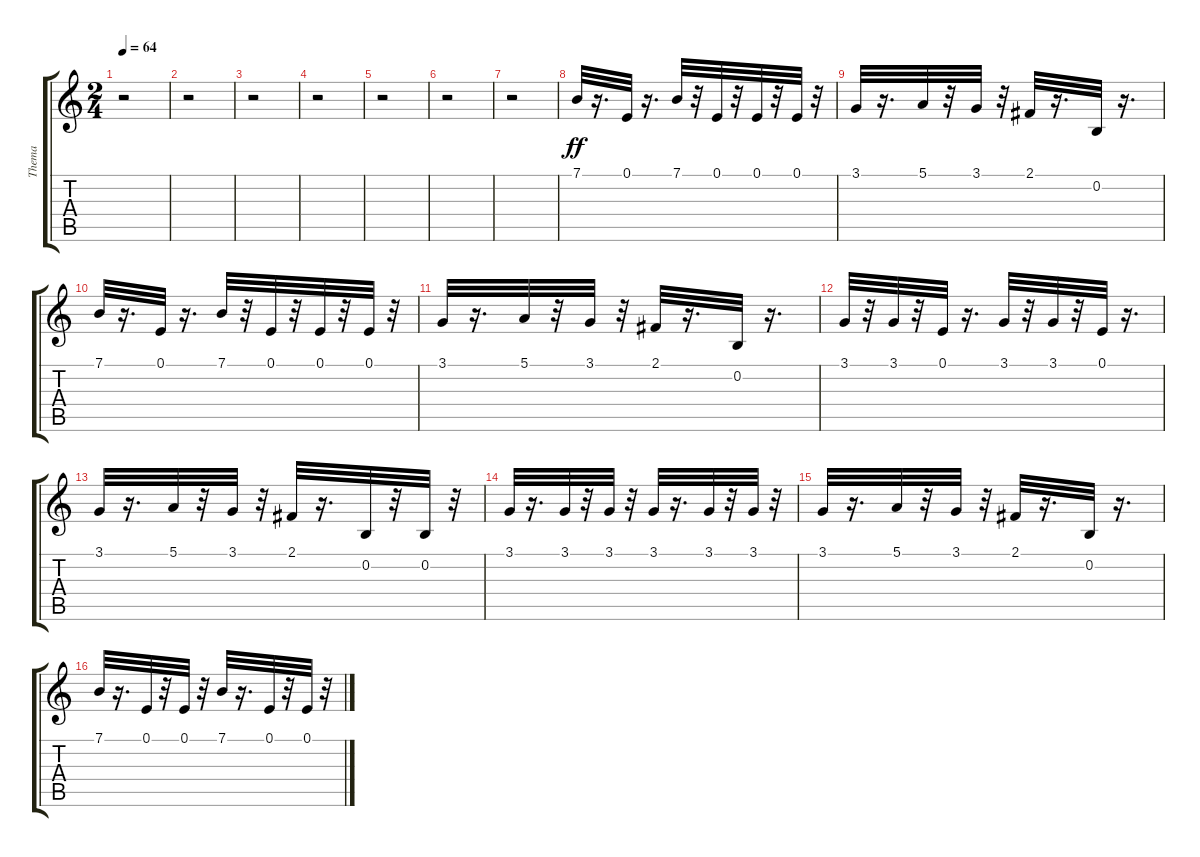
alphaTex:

\track ("Thema" "Thema") {instrument fx5brightness}
\staff {score tabs}
\tuning (E4 B3 G3 D3 A2 E2) {hide}
\ts (2 4)
\tempo 64
\clef g2
\ks c
r.2{dy ff} |
r.2 |
r.2 |
r.2 |
r.2 |
r.2 |
r.2 |
7.1.32 r.16{d} 0.1.32 r.16{d} 7.1.32 r.32 0.1.32 r.32 0.1.32 r.32 0.1.32 r.32 |
3.1.32 r.16{d} 5.1.32 r.32 3.1.32 r.32 2.1.32 r.16{d} 0.2.32 r.16{d} |
7.1.32 r.16{d} 0.1.32 r.16{d} 7.1.32 r.32 0.1.32 r.32 0.1.32 r.32 0.1.32 r.32 |
3.1.32 r.16{d} 5.1.32 r.32 3.1.32 r.32 2.1.32 r.16{d} 0.2.32 r.16{d} |
3.1.32 r.32 3.1.32 r.32 0.1.32 r.16{d} 3.1.32 r.32 3.1.32 r.32 0.1.32 r.16{d} |
3.1.32 r.16{d} 5.1.32 r.32 3.1.32 r.32 2.1.32 r.16{d} 0.2.32 r.32 0.2.32 r.32 |
3.1.32 r.16{d} 3.1.32 r.32 3.1.32 r.32 3.1.32 r.16{d} 3.1.32 r.32 3.1.32 r.32 |
3.1.32 r.16{d} 5.1.32 r.32 3.1.32 r.32 2.1.32 r.16{d} 0.2.32 r.16{d} |
7.1.32 r.16{d} 0.1.32 r.32 0.1.32 r.32 7.1.32 r.16{d} 0.1.32 r.32 0.1.32 r.32
